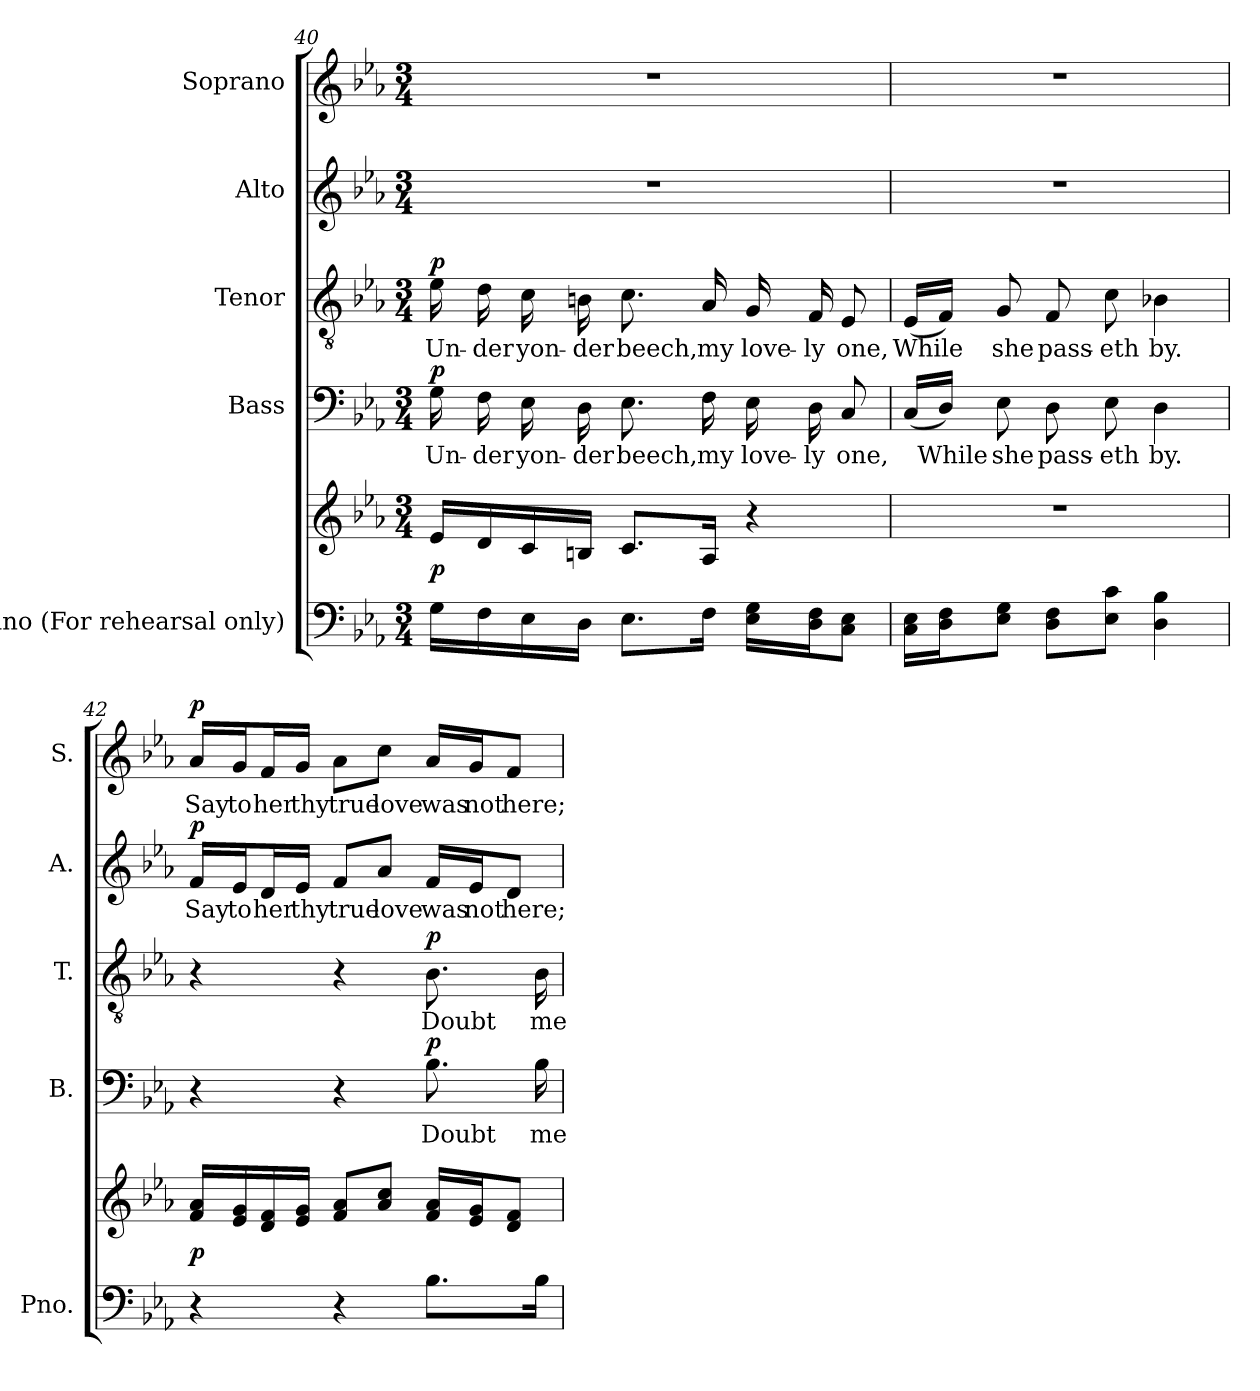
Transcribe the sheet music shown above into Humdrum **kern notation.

**kern	**kern	**dynam	**kern	**text	**dynam	**kern	**text	**dynam	**kern	**text	**dynam	**kern	**text	**dynam
*part5	*part5	*part5	*part4	*part4	*part4	*part3	*part3	*part3	*part2	*part2	*part2	*part1	*part1	*part1
*staff6	*staff5	*staff5/6	*staff4	*staff4	*staff4	*staff3	*staff3	*staff3	*staff2	*staff2	*staff2	*staff1	*staff1	*staff1
*I"Piano (For rehearsal only)	*	*	*I"Bass	*	*	*I"Tenor	*	*	*I"Alto	*	*	*I"Soprano	*	*
*I'Pno.	*	*	*I'B.	*	*	*I'T.	*	*	*I'A.	*	*	*I'S.	*	*
*clefF4	*clefG2	*	*clefF4	*	*	*clefGv2	*	*	*clefG2	*	*	*clefG2	*	*
*	*	*	*	*	*	*ITrd7c12	*	*	*	*	*	*	*	*
*k[b-e-a-]	*k[b-e-a-]	*	*k[b-e-a-]	*	*	*k[b-e-a-]	*	*	*k[b-e-a-]	*	*	*k[b-e-a-]	*	*
*E-:	*E-:	*	*E-:	*	*	*E-:	*	*	*E-:	*	*	*E-:	*	*
*M3/4	*M3/4	*	*M3/4	*	*	*M3/4	*	*	*M3/4	*	*	*M3/4	*	*
=40	=40	=40	=40	=40	=40	=40	=40	=40	=40	=40	=40	=40	=40	=40
!	!	!	!	!LO:LY:b:color=#000000	!	!	!	!	!	!	!	!	!	!
!	!	!	!	!	!	!	!LO:LY:b:color=#000000	!	!LO:N:vis=1	!	!	!LO:N:vis=1	!	!
16Gi\LL	16e-i/LL	p	16Gi\	Un-	p	16E-i\	Un-	p	2.r	.	.	2.r	.	.
!	!	!	!	!LO:LY:b:color=#000000	!	!	!	!	!	!	!	!	!	!
!	!	!	!	!	!	!	!LO:LY:b:color=#000000	!	!	!	!	!	!	!
16Fi\	16di/	.	16Fi\	-der	.	16Di\	-der	.	.	.	.	.	.	.
!	!	!	!	!LO:LY:b:color=#000000	!	!	!	!	!	!	!	!	!	!
!	!	!	!	!	!	!	!LO:LY:b:color=#000000	!	!	!	!	!	!	!
16E-i\	16ci/	.	16E-i\	yon-	.	16Ci\	yon-	.	.	.	.	.	.	.
!	!	!	!	!LO:LY:b:color=#000000	!	!	!	!	!	!	!	!	!	!
!	!	!	!	!	!	!	!LO:LY:b:color=#000000	!	!	!	!	!	!	!
16Di\JJ	16Bni/JJ	.	16Di\	-der	.	16BBni\	-der	.	.	.	.	.	.	.
!	!	!	!	!LO:LY:b:color=#000000	!	!	!	!	!	!	!	!	!	!
!	!	!	!	!	!	!	!LO:LY:b:color=#000000	!	!	!	!	!	!	!
8.E-i\L	8.ci/L	.	8.E-i\	beech,	.	8.Ci\	beech,	.	.	.	.	.	.	.
!	!	!	!	!LO:LY:b:color=#000000	!	!	!	!	!	!	!	!	!	!
!	!	!	!	!	!	!	!LO:LY:b:color=#000000	!	!	!	!	!	!	!
16Fi\Jk	16A-i/Jk	.	16Fi\	my	.	16AA-i/	my	.	.	.	.	.	.	.
!	!	!	!	!LO:LY:b:color=#000000	!	!	!	!	!	!	!	!	!	!
!	!	!	!	!	!	!	!LO:LY:b:color=#000000	!	!	!	!	!	!	!
16E-i\ 16GiLL	4r	.	16E-i\	love-	.	16GGi/	love-	.	.	.	.	.	.	.
!	!	!	!	!LO:LY:b:color=#000000	!	!	!	!	!	!	!	!	!	!
!	!	!	!	!	!	!	!LO:LY:b:color=#000000	!	!	!	!	!	!	!
16Di\ 16FiJ	.	.	16Di\	-ly	.	16FFi/	-ly	.	.	.	.	.	.	.
!	!	!	!	!LO:LY:b:color=#000000	!	!	!	!	!	!	!	!	!	!
!	!	!	!	!	!	!	!LO:LY:b:color=#000000	!	!	!	!	!	!	!
8Ci\ 8E-iJ	.	.	8Ci/	one,	.	8EE-i/	one,	.	.	.	.	.	.	.
!!LO:LB:g=z
=41	=41	=41	=41	=41	=41	=41	=41	=41	=41	=41	=41	=41	=41	=41
!	!LO:N:vis=1	!	!	!	!	!	!	!	!	!	!	!	!	!
!	!	!	!	!	!	!	!LO:LY:b:color=#000000	!	!LO:N:vis=1	!	!	!LO:N:vis=1	!	!
16Ci\ 16E-iLL	2.r	.	(16Ci/LL	.	.	(16EE-i/LL	While	.	2.r	.	.	2.r	.	.
!	!	!	!	!LO:LY:b:color=#000000	!	!	!	!	!	!	!	!	!	!
16Di\ 16FiJ	.	.	16Di/JJ)	While	.	16FFi/JJ)	.	.	.	.	.	.	.	.
!	!	!	!	!LO:LY:b:color=#000000	!	!	!	!	!	!	!	!	!	!
!	!	!	!	!	!	!	!LO:LY:b:color=#000000	!	!	!	!	!	!	!
8E-i\ 8GiJ	.	.	8E-i\	she	.	8GGi/	she	.	.	.	.	.	.	.
!	!	!	!	!LO:LY:b:color=#000000	!	!	!	!	!	!	!	!	!	!
!	!	!	!	!	!	!	!LO:LY:b:color=#000000	!	!	!	!	!	!	!
8Di\ 8FiL	.	.	8Di\	pass-	.	8FFi/	pass-	.	.	.	.	.	.	.
!	!	!	!	!LO:LY:b:color=#000000	!	!	!	!	!	!	!	!	!	!
!	!	!	!	!	!	!	!LO:LY:b:color=#000000	!	!	!	!	!	!	!
8E-i\ 8ciJ	.	.	8E-i\	-eth	.	8Ci\	-eth	.	.	.	.	.	.	.
!	!	!	!	!LO:LY:b:color=#000000	!	!	!	!	!	!	!	!	!	!
!	!	!	!	!	!	!	!LO:LY:b:color=#000000	!	!	!	!	!	!	!
4Di\ 4B-i	.	.	4Di\	by.	.	4BB-Xi\	by.	.	.	.	.	.	.	.
=42	=42	=42	=42	=42	=42	=42	=42	=42	=42	=42	=42	=42	=42	=42
!	!	!	!	!	!	!	!	!	!	!LO:LY:b:color=#000000	!	!	!	!
!	!	!	!	!	!	!	!	!	!	!	!	!	!LO:LY:b:color=#000000	!
4r	16fi/ 16a-iLL	p	4r	.	.	4r	.	.	16fi/LL	Say	p	16a-i/LL	Say	p
!	!	!	!	!	!	!	!	!	!	!LO:LY:b:color=#000000	!	!	!	!
!	!	!	!	!	!	!	!	!	!	!	!	!	!LO:LY:b:color=#000000	!
.	16e-i/ 16gi	.	.	.	.	.	.	.	16e-i/J	to	.	16gi/J	to	.
!	!	!	!	!	!	!	!	!	!	!LO:LY:b:color=#000000	!	!	!	!
!	!	!	!	!	!	!	!	!	!	!	!	!	!LO:LY:b:color=#000000	!
.	16di/ 16fi	.	.	.	.	.	.	.	16di/L	her	.	16fi/L	her	.
!	!	!	!	!	!	!	!	!	!	!LO:LY:b:color=#000000	!	!	!	!
!	!	!	!	!	!	!	!	!	!	!	!	!	!LO:LY:b:color=#000000	!
.	16e-i/ 16giJJ	.	.	.	.	.	.	.	16e-i/JJ	thy	.	16gi/JJ	thy	.
!	!	!	!	!	!	!	!	!	!	!LO:LY:b:color=#000000	!	!	!	!
!	!	!	!	!	!	!	!	!	!	!	!	!	!LO:LY:b:color=#000000	!
4r	8fi/ 8a-iL	.	4r	.	.	4r	.	.	8fi/L	true	.	8a-i\L	true	.
!	!	!	!	!	!	!	!	!	!	!LO:LY:b:color=#000000	!	!	!	!
!	!	!	!	!	!	!	!	!	!	!	!	!	!LO:LY:b:color=#000000	!
.	8a-i/ 8cciJ	.	.	.	.	.	.	.	8a-i/J	love	.	8cci\J	love	.
!	!	!	!	!LO:LY:b:color=#000000	!	!	!	!	!	!	!	!	!	!
!	!	!	!	!	!	!	!LO:LY:b:color=#000000	!	!	!	!	!	!	!
!	!	!	!	!	!	!	!	!	!	!LO:LY:b:color=#000000	!	!	!	!
!	!	!	!	!	!	!	!	!	!	!	!	!	!LO:LY:b:color=#000000	!
8.B-i\L	16fi/ 16a-iLL	.	8.B-i\	Doubt	p	8.BB-i\	Doubt	p	16fi/LL	was	.	16a-i/LL	was	.
!	!	!	!	!	!	!	!	!	!	!LO:LY:b:color=#000000	!	!	!	!
!	!	!	!	!	!	!	!	!	!	!	!	!	!LO:LY:b:color=#000000	!
.	16e-i/ 16giJ	.	.	.	.	.	.	.	16e-i/J	not	.	16gi/J	not	.
!	!	!	!	!	!	!	!	!	!	!LO:LY:b:color=#000000	!	!	!	!
!	!	!	!	!	!	!	!	!	!	!	!	!	!LO:LY:b:color=#000000	!
.	8di/ 8fiJ	.	.	.	.	.	.	.	8di/J	here;	.	8fi/J	here;	.
!	!	!	!	!LO:LY:b:color=#000000	!	!	!	!	!	!	!	!	!	!
!	!	!	!	!	!	!	!LO:LY:b:color=#000000	!	!	!	!	!	!	!
16B-i\Jk	.	.	16B-i\	me	.	16BB-i\	me	.	.	.	.	.	.	.
=	=	=	=	=	=	=	=	=	=	=	=	=	=	=
*-	*-	*-	*-	*-	*-	*-	*-	*-	*-	*-	*-	*-	*-	*-
